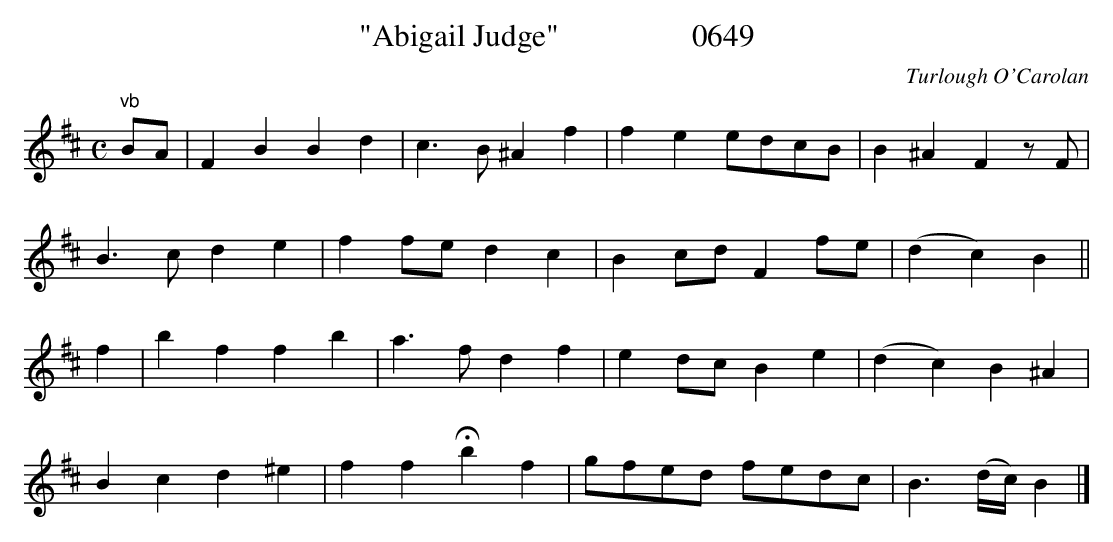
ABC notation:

X:1
T:"Abigail Judge"                 0649
C:Turlough O'Carolan
M:C
L:1/8
K:D
"^vb"BA|F2B2B2d2|c3B ^A2f2|f2e2edcB|B2^A2F2zF|
B3c d2e2|f2fe d2c2|B2cd F2fe|(d2c2)B2||
f2|b2f2f2b2|a3f d2f2|e2dc B2e2|(d2c2)B2^A2|
B2c2d2^e2|f2f2 Hb2f2|gfed fedc|B3(d/2c/2) B2|]
